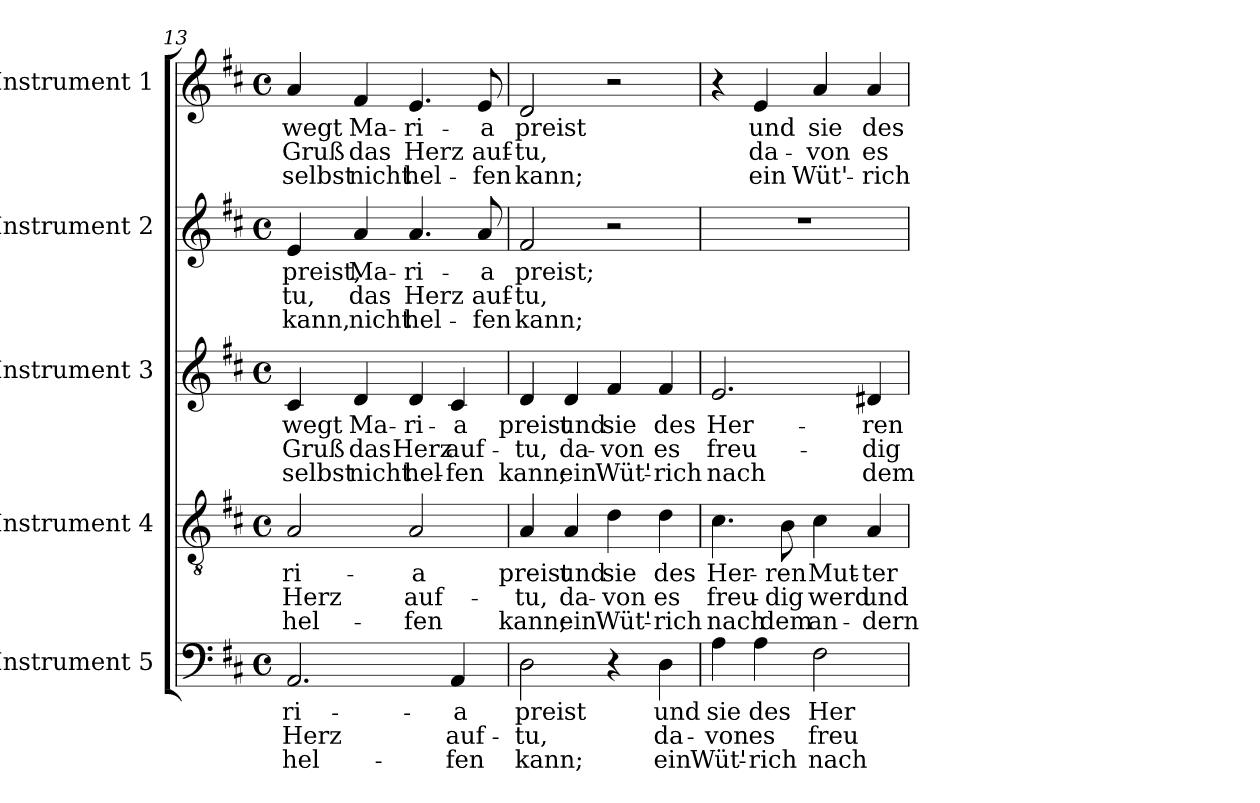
**kern	**text	**text	**text	**kern	**text	**text	**text	**kern	**text	**text	**text	**kern	**text	**text	**text	**kern	**text	**text	**text
*part5	*part5	*part5	*part5	*part4	*part4	*part4	*part4	*part3	*part3	*part3	*part3	*part2	*part2	*part2	*part2	*part1	*part1	*part1	*part1
*staff5	*staff5	*staff5	*staff5	*staff4	*staff4	*staff4	*staff4	*staff3	*staff3	*staff3	*staff3	*staff2	*staff2	*staff2	*staff2	*staff1	*staff1	*staff1	*staff1
*I"Instrument 5	*	*	*	*I"Instrument 4	*	*	*	*I"Instrument 3	*	*	*	*I"Instrument 2	*	*	*	*I"Instrument 1	*	*	*
*clefF4	*	*	*	*clefGv2	*	*	*	*clefG2	*	*	*	*clefG2	*	*	*	*clefG2	*	*	*
*k[f#c#]	*	*	*	*k[f#c#]	*	*	*	*k[f#c#]	*	*	*	*k[f#c#]	*	*	*	*k[f#c#]	*	*	*
*D:	*	*	*	*D:	*	*	*	*D:	*	*	*	*D:	*	*	*	*D:	*	*	*
*M4/4	*	*	*	*M4/4	*	*	*	*M4/4	*	*	*	*M4/4	*	*	*	*M4/4	*	*	*
*met(c)	*	*	*	*met(c)	*	*	*	*met(c)	*	*	*	*met(c)	*	*	*	*met(c)	*	*	*
=13	=13	=13	=13	=13	=13	=13	=13	=13	=13	=13	=13	=13	=13	=13	=13	=13	=13	=13	=13
!	!LO:LY:b:cj	!LO:LY:b:cj	!LO:LY:b:cj	!	!LO:LY:b:cj	!LO:LY:b:cj	!LO:LY:b:cj	!	!LO:LY:b:cj	!LO:LY:b:cj	!LO:LY:b:cj	!	!LO:LY:b:cj	!LO:LY:b:cj	!LO:LY:b:cj	!	!LO:LY:b:cj	!LO:LY:b:cj	!LO:LY:b:cj
2.AA/	ri-	-Herz	hel-	2A/	ri-	-Herz	hel-	4c#/	wegt	Gruß	selbst	4e/	preist,	tu,	kann,	4a/	wegt	Gruß	selbst
!	!	!	!	!	!	!	!	!	!LO:LY:b:cj	!LO:LY:b:cj	!LO:LY:b:cj	!	!LO:LY:b:cj	!LO:LY:b:cj	!LO:LY:b:cj	!	!LO:LY:b:cj	!LO:LY:b:cj	!LO:LY:b:cj
.	.	.	.	.	.	.	.	4d/	Ma-	-das	nicht	4a/	Ma-	-das	nicht	4f#/	Ma-	-das	nicht
!	!	!	!	!	!LO:LY:b:cj	!LO:LY:b:cj	!LO:LY:b:cj	!	!LO:LY:b:cj	!LO:LY:b:cj	!LO:LY:b:cj	!	!LO:LY:b:cj	!LO:LY:b:cj	!LO:LY:b:cj	!	!LO:LY:b:cj	!LO:LY:b:cj	!LO:LY:b:cj
.	.	.	.	2A/	-a	auf-	-fen	4d/	ri-	-Herz	hel-	4.a/	ri-	-Herz	hel-	4.e/	ri-	-Herz	hel-
!	!LO:LY:b:cj	!LO:LY:b:cj	!LO:LY:b:cj	!	!	!	!	!	!LO:LY:b:cj	!LO:LY:b:cj	!LO:LY:b:cj	!	!	!	!	!	!	!	!
4AA/	-a	auf-	-fen	.	.	.	.	4c#/	-a	auf-	-fen	.	.	.	.	.	.	.	.
!	!	!	!	!	!	!	!	!	!	!	!	!	!LO:LY:b:cj	!LO:LY:b:cj	!LO:LY:b:cj	!	!LO:LY:b:cj	!LO:LY:b:cj	!LO:LY:b:cj
.	.	.	.	.	.	.	.	.	.	.	.	8a/	-a	auf-	-fen	8e/	-a	auf-	-fen
=14	=14	=14	=14	=14	=14	=14	=14	=14	=14	=14	=14	=14	=14	=14	=14	=14	=14	=14	=14
!	!LO:LY:b:cj	!LO:LY:b:cj	!LO:LY:b:cj	!	!LO:LY:b:cj	!LO:LY:b:cj	!LO:LY:b:cj	!	!LO:LY:b:cj	!LO:LY:b:cj	!LO:LY:b:cj	!	!LO:LY:b:cj	!LO:LY:b:cj	!LO:LY:b:cj	!	!LO:LY:b:cj	!LO:LY:b:cj	!LO:LY:b:cj
2D\	preist	tu,	kann;	4A/	preist	tu,	kann;	4d/	preist	tu,	kann;	2f#/	preist;	tu,	kann;	2d/	preist	tu,	kann;
!	!	!	!	!	!LO:LY:b:cj	!LO:LY:b:cj	!LO:LY:b:cj	!	!LO:LY:b:cj	!LO:LY:b:cj	!LO:LY:b:cj	!	!	!	!	!	!	!	!
.	.	.	.	4A/	und	da-	-ein	4d/	und	da-	-ein	.	.	.	.	.	.	.	.
!	!	!	!	!	!LO:LY:b:cj	!LO:LY:b:cj	!LO:LY:b:cj	!	!LO:LY:b:cj	!LO:LY:b:cj	!LO:LY:b:cj	!	!	!	!	!	!	!	!
4r	.	.	.	4d\	sie	von	Wüt'-	4f#/	sie	von	Wüt'-	2r	.	.	.	2r	.	.	.
!	!LO:LY:b:cj	!LO:LY:b:cj	!LO:LY:b:cj	!	!LO:LY:b:cj	!LO:LY:b:cj	!LO:LY:b:cj	!	!LO:LY:b:cj	!LO:LY:b:cj	!LO:LY:b:cj	!	!	!	!	!	!	!	!
4D\	und	da-	-ein	4d\	-des	es	rich	4f#/	-des	es	rich	.	.	.	.	.	.	.	.
=15	=15	=15	=15	=15	=15	=15	=15	=15	=15	=15	=15	=15	=15	=15	=15	=15	=15	=15	=15
!	!LO:LY:b:cj	!LO:LY:b:cj	!LO:LY:b:cj	!	!LO:LY:b:cj	!LO:LY:b:cj	!LO:LY:b:cj	!	!LO:LY:b:cj	!LO:LY:b:cj	!LO:LY:b:cj	!	!	!	!	!	!	!	!
4A\	sie	von	Wüt'-	4.c#\	Her-	-freu-	-nach	2.e/	Her-	-freu-	-nach	1r	.	.	.	4r	.	.	.
!	!LO:LY:b:cj	!LO:LY:b:cj	!LO:LY:b:cj	!	!	!	!	!	!	!	!	!	!	!	!	!	!LO:LY:b:cj	!LO:LY:b:cj	!LO:LY:b:cj
4A\	-des	es	rich	.	.	.	.	.	.	.	.	.	.	.	.	4e/	und	da-	-ein
!	!	!	!	!	!LO:LY:b:cj	!LO:LY:b:cj	!LO:LY:b:cj	!	!	!	!	!	!	!	!	!	!	!	!
.	.	.	.	8B\	ren	dig	dem	.	.	.	.	.	.	.	.	.	.	.	.
!	!LO:LY:b:cj	!LO:LY:b:cj	!LO:LY:b:cj	!	!LO:LY:b:cj	!LO:LY:b:cj	!LO:LY:b:cj	!	!	!	!	!	!	!	!	!	!LO:LY:b:cj	!LO:LY:b:cj	!LO:LY:b:cj
2F#\	Her-	-freu-	-nach	4c#\	Mut-	-werd	an-	.	.	.	.	.	.	.	.	4a/	sie	von	Wüt'-
!	!	!	!	!	!LO:LY:b:cj	!LO:LY:b:cj	!LO:LY:b:cj	!	!LO:LY:b:cj	!LO:LY:b:cj	!LO:LY:b:cj	!	!	!	!	!	!LO:LY:b:cj	!LO:LY:b:cj	!LO:LY:b:cj
.	.	.	.	4A/	-ter	und	dern	4d#X/	ren	dig	dem	.	.	.	.	4a/	-des	es	rich
=	=	=	=	=	=	=	=	=	=	=	=	=	=	=	=	=	=	=	=
*-	*-	*-	*-	*-	*-	*-	*-	*-	*-	*-	*-	*-	*-	*-	*-	*-	*-	*-	*-
